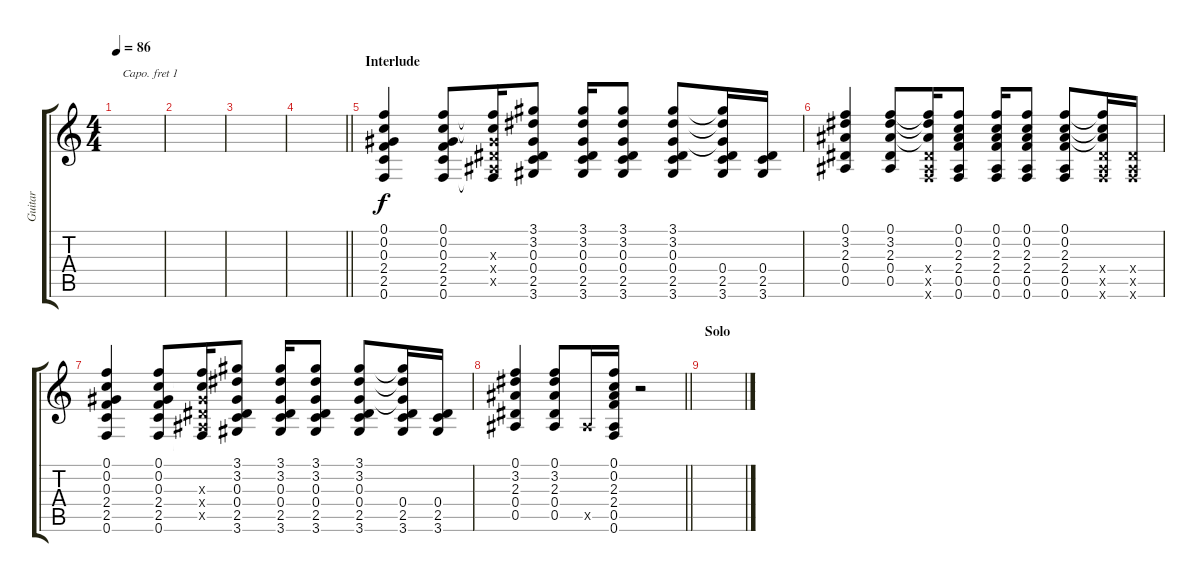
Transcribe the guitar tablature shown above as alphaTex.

\track ("Guitar" "Guitar") {instrument acousticguitarsteel}
\staff {score tabs}
\capo 1
\tuning (E4 B3 G3 D3 A2 E2) {hide}
\ts (4 4)
\tempo 86
\clef g2
\ks c
|
|
|
\barLineRight lightlight
|
\section ("" "Interlude")
(0.1 0.2 0.3 2.4 2.5 0.6).4 (0.1 0.2 0.3 2.4 2.5 0.6).8 (0.1{t} 0.2{t} 0.3{x} 0.4{x} 0.5{x} 0.6{t}).16 (3.1 3.2 0.3 0.4 2.5 3.6).8 (3.1 3.2 0.3 0.4 2.5 3.6).16 (3.1 3.2 0.3 0.4 2.5 3.6).8 (3.1 3.2 0.3 0.4 2.5 3.6).8 (3.1{t} 3.2{t} 0.3{t} 0.4 2.5 3.6).16 (0.4 2.5 3.6).16 |
(0.1 3.2 2.3 0.4 0.5).4 (0.1 3.2 2.3 0.4 0.5).8 (0.1{t} 3.2{t} 2.3{t} 0.4{x} 0.5{x} 0.6{x}).16 (0.1 0.2 2.3 2.4 0.5 0.6).8 (0.1 0.2 2.3 2.4 0.5 0.6).16 (0.1 0.2 2.3 2.4 0.5 0.6).8 (0.1 0.2 2.3 2.4 0.5 0.6).8 (0.1{t} 0.2{t} 2.3{t} 0.4{x} 0.5{x} 0.6{x}).16 (0.4{x} 0.5{x} 0.6{x}).16 |
(0.1 0.2 0.3 2.4 2.5 0.6).4 (0.1 0.2 0.3 2.4 2.5 0.6).8 (0.1{t} 0.2{t} 0.3{x} 0.4{x} 0.5{x} 0.6{t}).16 (3.1 3.2 0.3 0.4 2.5 3.6).8 (3.1 3.2 0.3 0.4 2.5 3.6).16 (3.1 3.2 0.3 0.4 2.5 3.6).8 (3.1 3.2 0.3 0.4 2.5 3.6).8 (3.1{t} 3.2{t} 0.3{t} 0.4 2.5 3.6).16 (0.4 2.5 3.6).16 |
\barLineRight lightlight
(0.1 3.2 2.3 0.4 0.5).4 (0.1 3.2 2.3 0.4 0.5).8 0.5{x}.16 (0.1 0.2 2.3 2.4 0.5 0.6).16 r.2 |
\section ("" "Solo")
